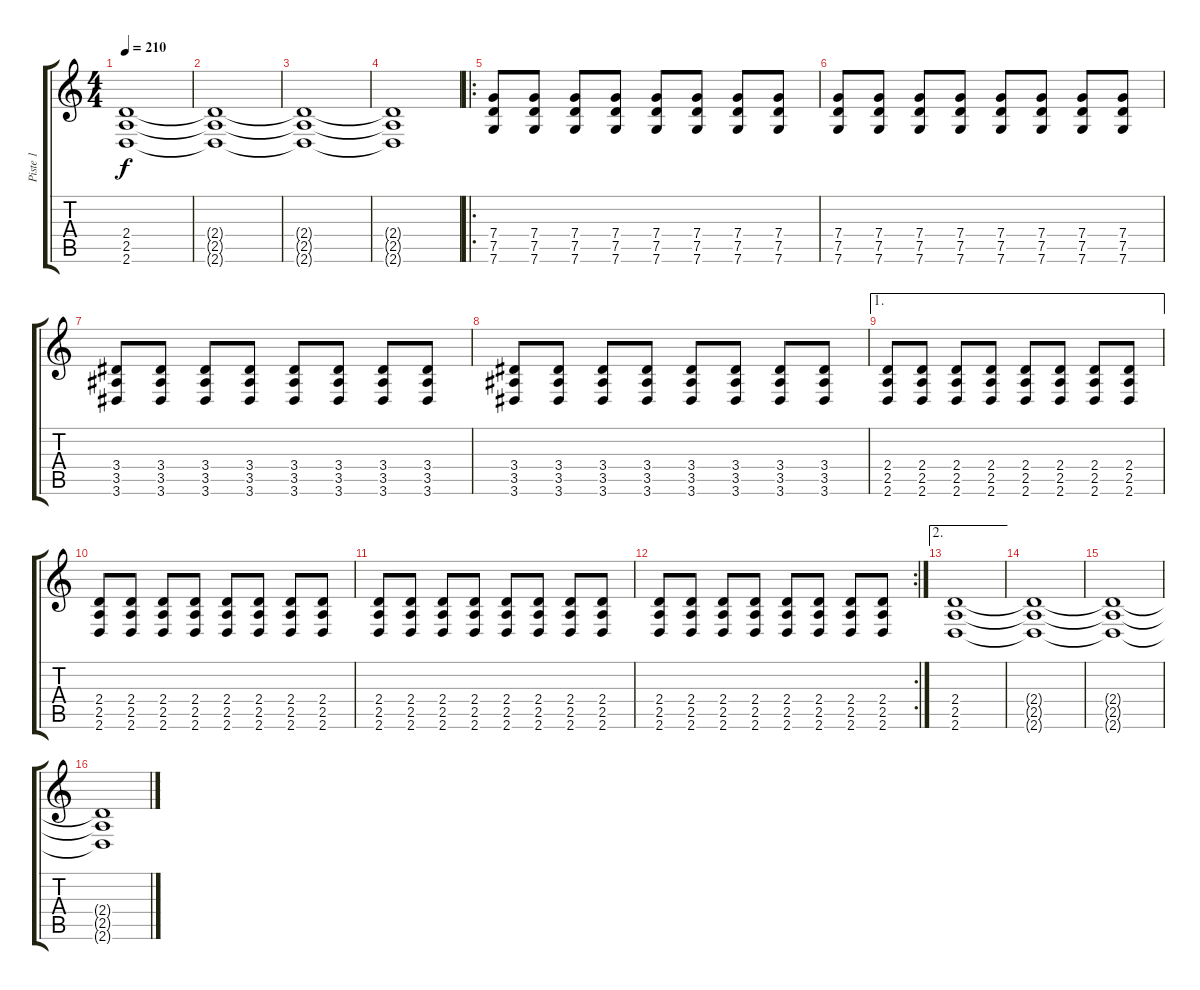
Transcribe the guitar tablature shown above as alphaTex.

\track ("Piste 1" "Piste 1") {instrument overdrivenguitar}
\staff {score tabs}
\tuning (D4 A3 F3 C3 G2 C2) {hide}
\ts (4 4)
\tempo 210
\clef g2
\ks c
(2.4 2.5 2.6).1{dy f} |
(2.4{t} 2.5{t} 2.6{t}).1 |
(2.4{t} 2.5{t} 2.6{t}).1 |
(2.4{t} 2.5{t} 2.6{t}).1 |
\ro
(7.4 7.5 7.6).8 (7.4 7.5 7.6).8 (7.4 7.5 7.6).8 (7.4 7.5 7.6).8 (7.4 7.5 7.6).8 (7.4 7.5 7.6).8 (7.4 7.5 7.6).8 (7.4 7.5 7.6).8 |
(7.4 7.5 7.6).8 (7.4 7.5 7.6).8 (7.4 7.5 7.6).8 (7.4 7.5 7.6).8 (7.4 7.5 7.6).8 (7.4 7.5 7.6).8 (7.4 7.5 7.6).8 (7.4 7.5 7.6).8 |
(3.4 3.5 3.6).8 (3.4 3.5 3.6).8 (3.4 3.5 3.6).8 (3.4 3.5 3.6).8 (3.4 3.5 3.6).8 (3.4 3.5 3.6).8 (3.4 3.5 3.6).8 (3.4 3.5 3.6).8 |
(3.4 3.5 3.6).8 (3.4 3.5 3.6).8 (3.4 3.5 3.6).8 (3.4 3.5 3.6).8 (3.4 3.5 3.6).8 (3.4 3.5 3.6).8 (3.4 3.5 3.6).8 (3.4 3.5 3.6).8 |
\ae 1
(2.4 2.5 2.6).8 (2.4 2.5 2.6).8 (2.4 2.5 2.6).8 (2.4 2.5 2.6).8 (2.4 2.5 2.6).8 (2.4 2.5 2.6).8 (2.4 2.5 2.6).8 (2.4 2.5 2.6).8 |
(2.4 2.5 2.6).8 (2.4 2.5 2.6).8 (2.4 2.5 2.6).8 (2.4 2.5 2.6).8 (2.4 2.5 2.6).8 (2.4 2.5 2.6).8 (2.4 2.5 2.6).8 (2.4 2.5 2.6).8 |
(2.4 2.5 2.6).8 (2.4 2.5 2.6).8 (2.4 2.5 2.6).8 (2.4 2.5 2.6).8 (2.4 2.5 2.6).8 (2.4 2.5 2.6).8 (2.4 2.5 2.6).8 (2.4 2.5 2.6).8 |
\rc 2
(2.4 2.5 2.6).8 (2.4 2.5 2.6).8 (2.4 2.5 2.6).8 (2.4 2.5 2.6).8 (2.4 2.5 2.6).8 (2.4 2.5 2.6).8 (2.4 2.5 2.6).8 (2.4 2.5 2.6).8 |
\ae 2
(2.4 2.5 2.6).1 |
(2.4{t} 2.5{t} 2.6{t}).1 |
(2.4{t} 2.5{t} 2.6{t}).1 |
(2.4{t} 2.5{t} 2.6{t}).1
